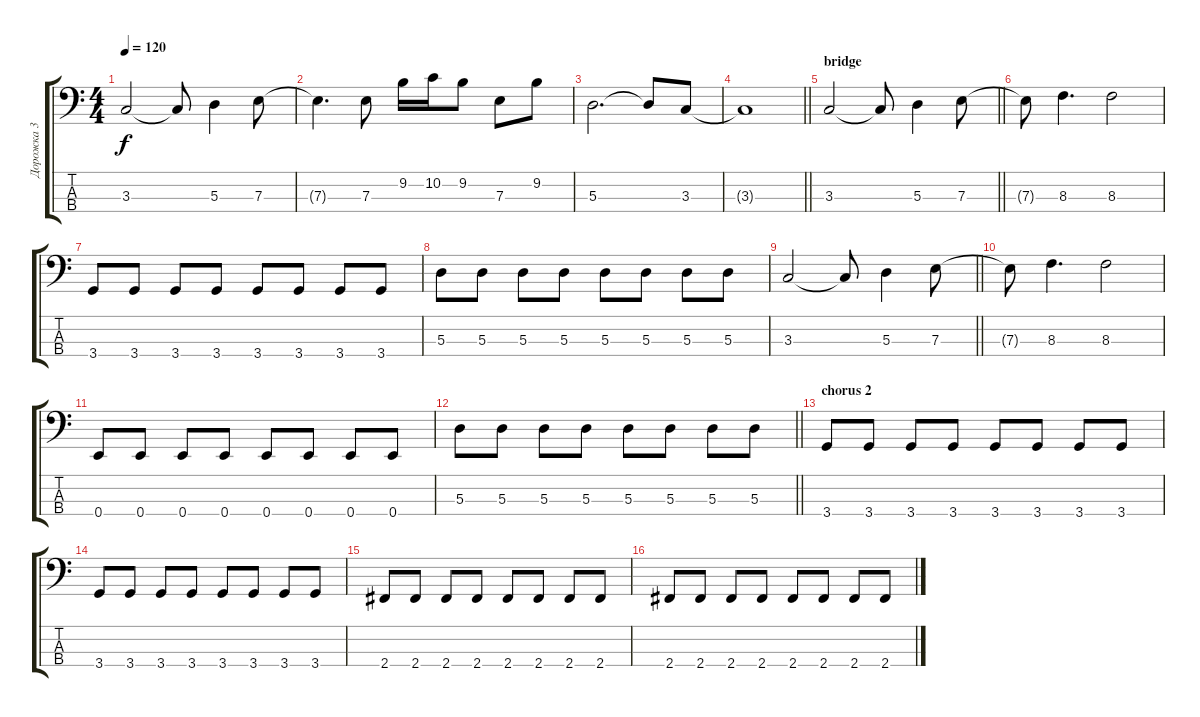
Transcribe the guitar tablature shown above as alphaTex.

\track ("Дорожка 3" "Дорожка 3") {instrument electricbassfinger}
\staff {score tabs}
\tuning (G2 D2 A1 E1) {hide}
\ts (4 4)
\tempo 120
\clef f4
\ks c
3.3.2{dy f} 3.3{t}.8 5.3.4 7.3.8 |
7.3{t}.4{d} 7.3.8 9.2.16 10.2.16 9.2.8 7.3.8 9.2.8 |
5.3.2{d} 5.3{t}.8 3.3.8 |
\barLineRight lightlight
3.3{t}.1 |
\section ("" "bridge")
\barLineRight lightlight
3.3.2 3.3{t}.8 5.3.4 7.3.8 |
\section ("" "")
7.3{t}.8 8.3.4{d} 8.3.2 |
3.4.8 3.4.8 3.4.8 3.4.8 3.4.8 3.4.8 3.4.8 3.4.8 |
5.3.8 5.3.8 5.3.8 5.3.8 5.3.8 5.3.8 5.3.8 5.3.8 |
\barLineRight lightlight
3.3.2 3.3{t}.8 5.3.4 7.3.8 |
7.3{t}.8 8.3.4{d} 8.3.2 |
0.4.8 0.4.8 0.4.8 0.4.8 0.4.8 0.4.8 0.4.8 0.4.8 |
\barLineRight lightlight
5.3.8 5.3.8 5.3.8 5.3.8 5.3.8 5.3.8 5.3.8 5.3.8 |
\section ("" "chorus 2")
3.4.8 3.4.8 3.4.8 3.4.8 3.4.8 3.4.8 3.4.8 3.4.8 |
3.4.8 3.4.8 3.4.8 3.4.8 3.4.8 3.4.8 3.4.8 3.4.8 |
2.4.8 2.4.8 2.4.8 2.4.8 2.4.8 2.4.8 2.4.8 2.4.8 |
2.4.8 2.4.8 2.4.8 2.4.8 2.4.8 2.4.8 2.4.8 2.4.8
